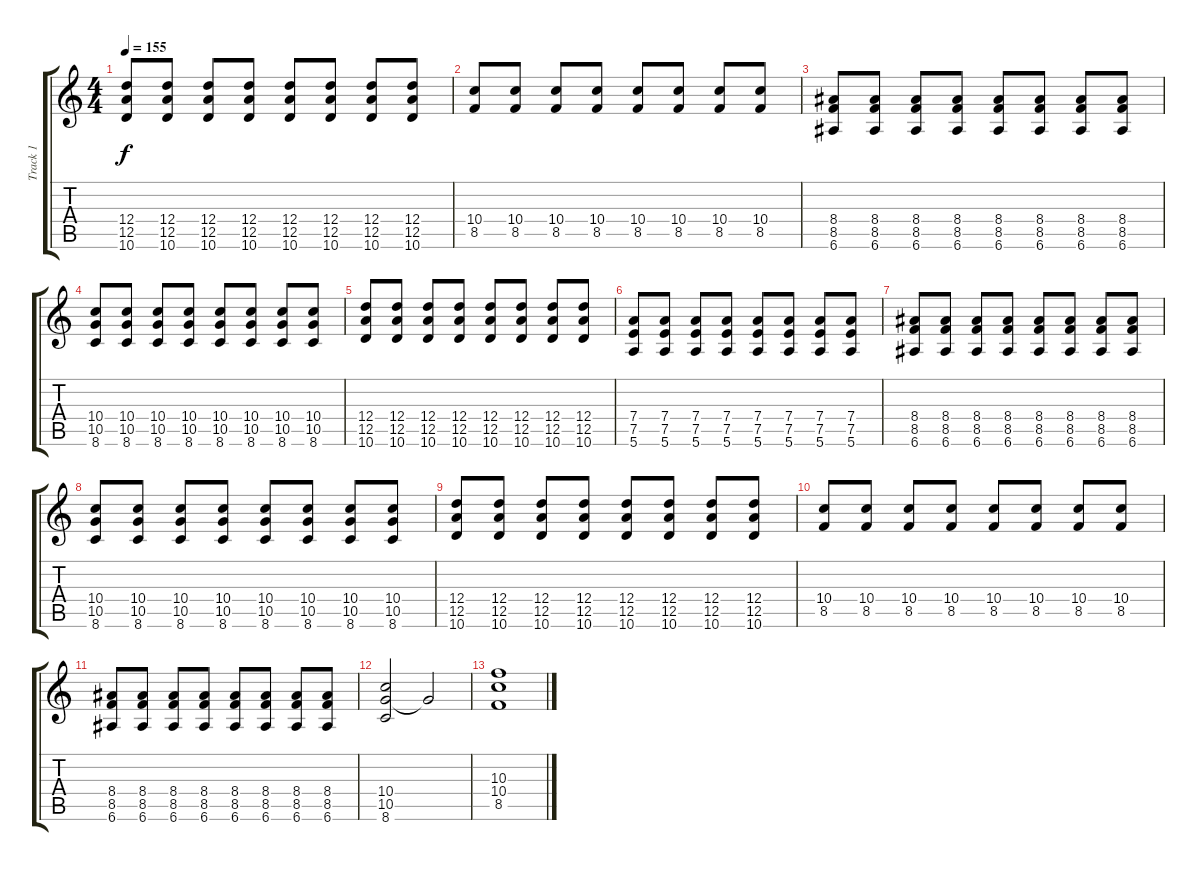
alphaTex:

\track ("Track 1" "Track 1") {instrument distortionguitar}
\staff {score tabs}
\tuning (E4 B3 G3 D3 A2 E2) {hide}
\ts (4 4)
\tempo 155
\clef g2
\ks c
(12.4 12.5 10.6).8{dy f} (12.4 12.5 10.6).8 (12.4 12.5 10.6).8 (12.4 12.5 10.6).8 (12.4 12.5 10.6).8 (12.4 12.5 10.6).8 (12.4 12.5 10.6).8 (12.4 12.5 10.6).8 |
(10.4 8.5).8 (10.4 8.5).8 (10.4 8.5).8 (10.4 8.5).8 (10.4 8.5).8 (10.4 8.5).8 (10.4 8.5).8 (10.4 8.5).8 |
(8.4 8.5 6.6).8 (8.4 8.5 6.6).8 (8.4 8.5 6.6).8 (8.4 8.5 6.6).8 (8.4 8.5 6.6).8 (8.4 8.5 6.6).8 (8.4 8.5 6.6).8 (8.4 8.5 6.6).8 |
(10.4 10.5 8.6).8 (10.4 10.5 8.6).8 (10.4 10.5 8.6).8 (10.4 10.5 8.6).8 (10.4 10.5 8.6).8 (10.4 10.5 8.6).8 (10.4 10.5 8.6).8 (10.4 10.5 8.6).8 |
(12.4 12.5 10.6).8 (12.4 12.5 10.6).8 (12.4 12.5 10.6).8 (12.4 12.5 10.6).8 (12.4 12.5 10.6).8 (12.4 12.5 10.6).8 (12.4 12.5 10.6).8 (12.4 12.5 10.6).8 |
(7.4 7.5 5.6).8 (7.4 7.5 5.6).8 (7.4 7.5 5.6).8 (7.4 7.5 5.6).8 (7.4 7.5 5.6).8 (7.4 7.5 5.6).8 (7.4 7.5 5.6).8 (7.4 7.5 5.6).8 |
(8.4 8.5 6.6).8 (8.4 8.5 6.6).8 (8.4 8.5 6.6).8 (8.4 8.5 6.6).8 (8.4 8.5 6.6).8 (8.4 8.5 6.6).8 (8.4 8.5 6.6).8 (8.4 8.5 6.6).8 |
(10.4 10.5 8.6).8 (10.4 10.5 8.6).8 (10.4 10.5 8.6).8 (10.4 10.5 8.6).8 (10.4 10.5 8.6).8 (10.4 10.5 8.6).8 (10.4 10.5 8.6).8 (10.4 10.5 8.6).8 |
(12.4 12.5 10.6).8 (12.4 12.5 10.6).8 (12.4 12.5 10.6).8 (12.4 12.5 10.6).8 (12.4 12.5 10.6).8 (12.4 12.5 10.6).8 (12.4 12.5 10.6).8 (12.4 12.5 10.6).8 |
(10.4 8.5).8 (10.4 8.5).8 (10.4 8.5).8 (10.4 8.5).8 (10.4 8.5).8 (10.4 8.5).8 (10.4 8.5).8 (10.4 8.5).8 |
(8.4 8.5 6.6).8 (8.4 8.5 6.6).8 (8.4 8.5 6.6).8 (8.4 8.5 6.6).8 (8.4 8.5 6.6).8 (8.4 8.5 6.6).8 (8.4 8.5 6.6).8 (8.4 8.5 6.6).8 |
(10.4 10.5 8.6).2 10.5{t}.2 |
(10.3 10.4 8.5).1
